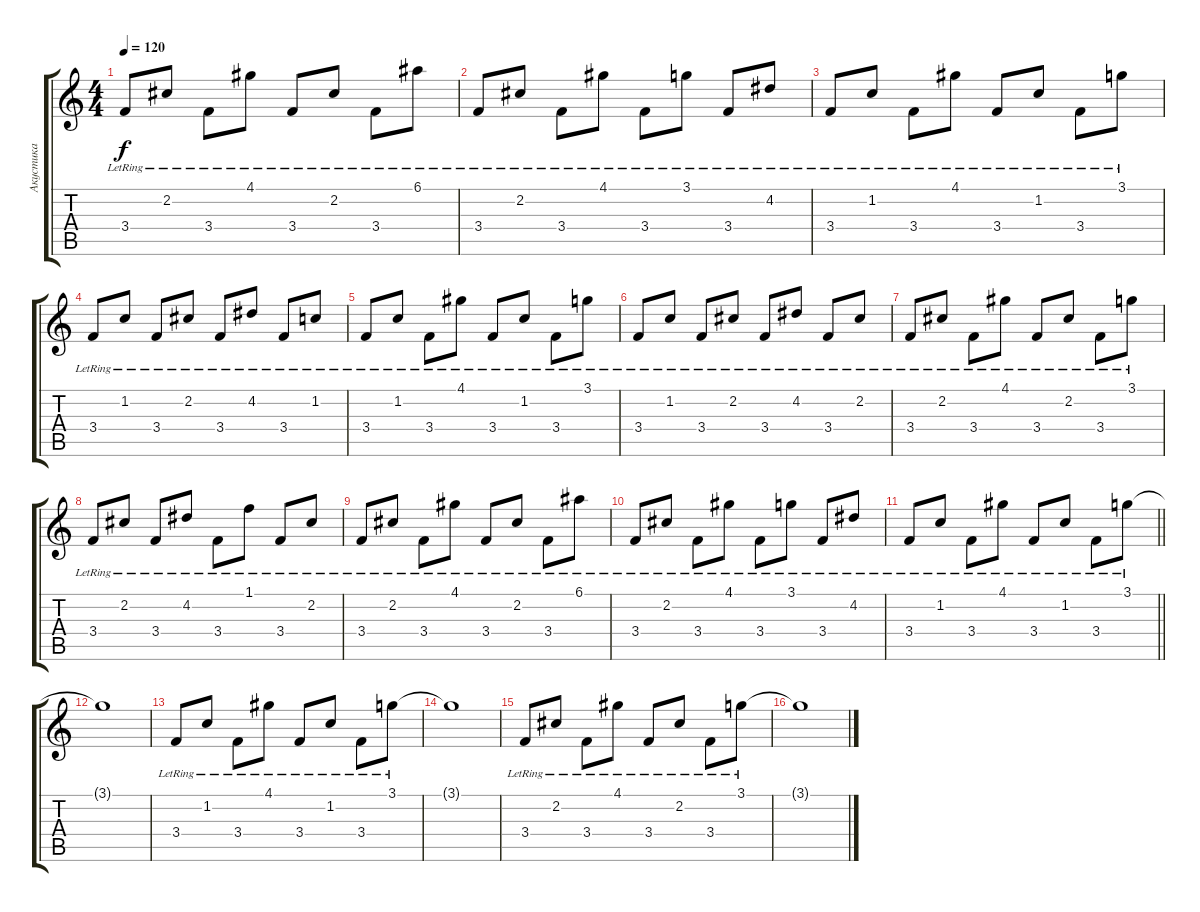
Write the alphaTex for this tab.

\track ("Акустика" "Акустика") {instrument acousticguitarsteel}
\staff {score tabs}
\tuning (E4 B3 G3 D3 A2 E2) {hide}
\ts (4 4)
\tempo 120
\clef g2
\ks c
3.4{lr}.8{dy f} 2.2{lr}.8 3.4{lr}.8 4.1{lr}.8 3.4{lr}.8 2.2{lr}.8 3.4{lr}.8 6.1{lr}.8 |
3.4{lr}.8 2.2{lr}.8 3.4{lr}.8 4.1{lr}.8 3.4{lr}.8 3.1{lr}.8 3.4{lr}.8 4.2{lr}.8 |
3.4{lr}.8 1.2{lr}.8 3.4{lr}.8 4.1{lr}.8 3.4{lr}.8 1.2{lr}.8 3.4{lr}.8 3.1{lr}.8 |
3.4{lr}.8 1.2{lr}.8 3.4{lr}.8 2.2{lr}.8 3.4{lr}.8 4.2{lr}.8 3.4{lr}.8 1.2{lr}.8 |
3.4{lr}.8 1.2{lr}.8 3.4{lr}.8 4.1{lr}.8 3.4{lr}.8 1.2{lr}.8 3.4{lr}.8 3.1{lr}.8 |
3.4{lr}.8 1.2{lr}.8 3.4{lr}.8 2.2{lr}.8 3.4{lr}.8 4.2{lr}.8 3.4{lr}.8 2.2{lr}.8 |
3.4{lr}.8 2.2{lr}.8 3.4{lr}.8 4.1{lr}.8 3.4{lr}.8 2.2{lr}.8 3.4{lr}.8 3.1{lr}.8 |
3.4{lr}.8 2.2{lr}.8 3.4{lr}.8 4.2{lr}.8 3.4{lr}.8 1.1{lr}.8 3.4{lr}.8 2.2{lr}.8 |
3.4{lr}.8 2.2{lr}.8 3.4{lr}.8 4.1{lr}.8 3.4{lr}.8 2.2{lr}.8 3.4{lr}.8 6.1{lr}.8 |
3.4{lr}.8 2.2{lr}.8 3.4{lr}.8 4.1{lr}.8 3.4{lr}.8 3.1{lr}.8 3.4{lr}.8 4.2{lr}.8 |
\barLineRight lightlight
3.4{lr}.8 1.2{lr}.8 3.4{lr}.8 4.1{lr}.8 3.4{lr}.8 1.2{lr}.8 3.4{lr}.8 3.1{lr}.8 |
3.1{t}.1 |
3.4{lr}.8 1.2{lr}.8 3.4{lr}.8 4.1{lr}.8 3.4{lr}.8 1.2{lr}.8 3.4{lr}.8 3.1{lr}.8 |
3.1{t}.1 |
3.4{lr}.8 2.2{lr}.8 3.4{lr}.8 4.1{lr}.8 3.4{lr}.8 2.2{lr}.8 3.4{lr}.8 3.1{lr}.8 |
3.1{t}.1
